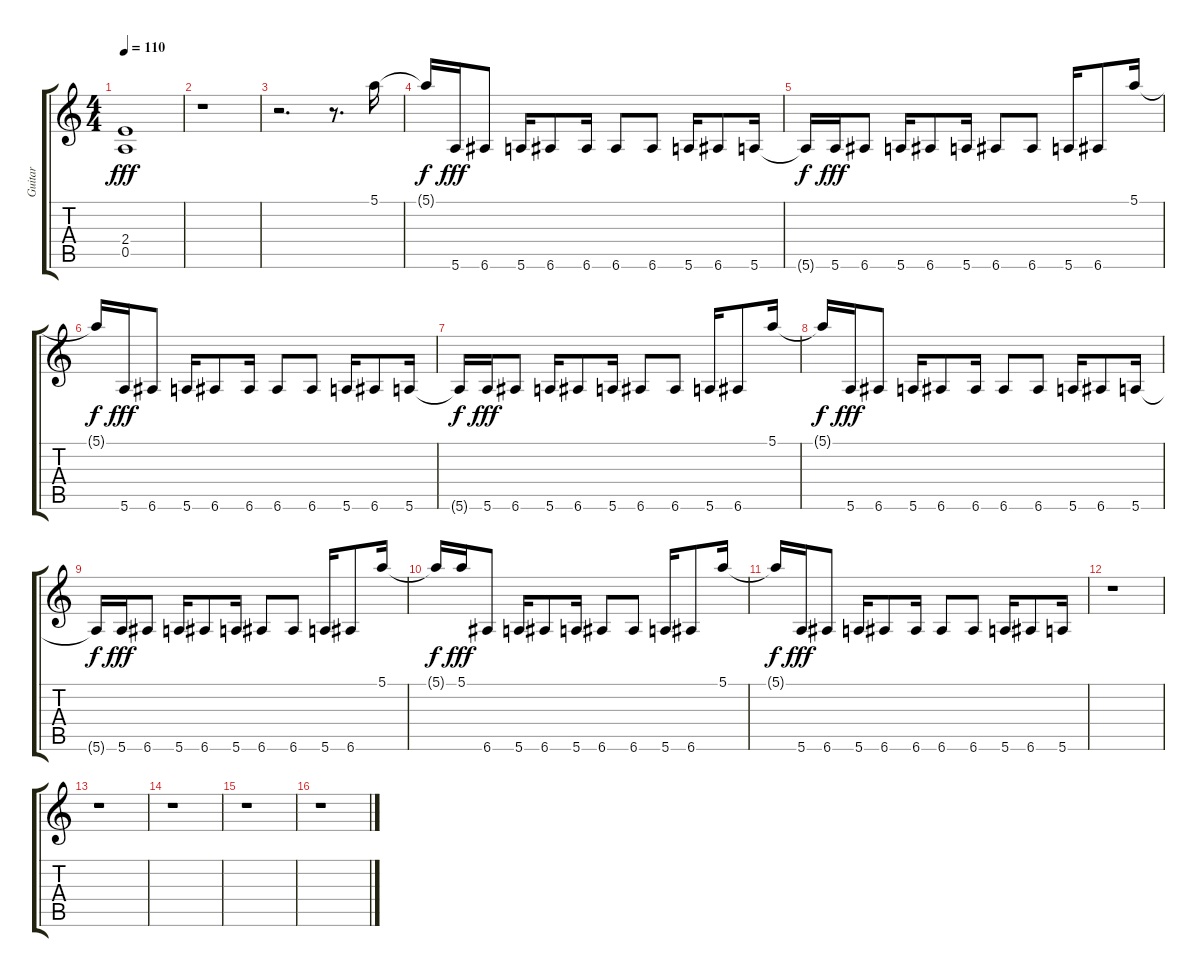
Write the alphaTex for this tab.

\track ("Guitar" "Guitar") {instrument overdrivenguitar}
\staff {score tabs}
\tuning (E4 B3 G3 D3 A2 E2) {hide}
\ts (4 4)
\tempo 110
\clef g2
\ks c
(2.4 0.5).1{dy fff} |
r.1 |
r.2{d} r.8{d} 5.1.16 |
5.1{t}.16{dy f} 5.6.16{dy fff} 6.6.8 5.6.16 6.6.8 6.6.16 6.6.8 6.6.8 5.6.16 6.6.8 5.6.16 |
5.6{t}.16{dy f} 5.6.16{dy fff} 6.6.8 5.6.16 6.6.8 5.6.16 6.6.8 6.6.8 5.6.16 6.6.8 5.1.16 |
5.1{t}.16{dy f} 5.6.16{dy fff} 6.6.8 5.6.16 6.6.8 6.6.16 6.6.8 6.6.8 5.6.16 6.6.8 5.6.16 |
5.6{t}.16{dy f} 5.6.16{dy fff} 6.6.8 5.6.16 6.6.8 5.6.16 6.6.8 6.6.8 5.6.16 6.6.8 5.1.16 |
5.1{t}.16{dy f} 5.6.16{dy fff} 6.6.8 5.6.16 6.6.8 6.6.16 6.6.8 6.6.8 5.6.16 6.6.8 5.6.16 |
5.6{t}.16{dy f} 5.6.16{dy fff} 6.6.8 5.6.16 6.6.8 5.6.16 6.6.8 6.6.8 5.6.16 6.6.8 5.1.16 |
5.1{t}.16{dy f} 5.1.16{dy fff} 6.6.8 5.6.16 6.6.8 5.6.16 6.6.8 6.6.8 5.6.16 6.6.8 5.1.16 |
5.1{t}.16{dy f} 5.6.16{dy fff} 6.6.8 5.6.16 6.6.8 6.6.16 6.6.8 6.6.8 5.6.16 6.6.8 5.6.16 |
r.1 |
r.1 |
r.1 |
r.1 |
r.1
